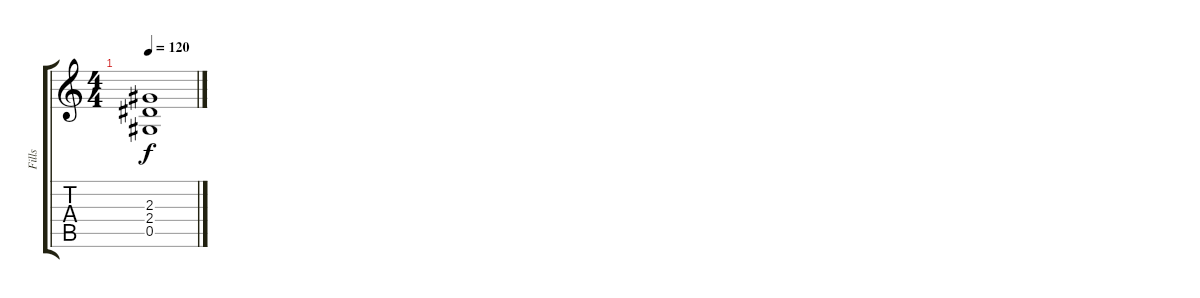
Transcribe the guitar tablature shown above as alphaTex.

\track ("Fills" "Fills") {instrument distortionguitar}
\staff {score tabs}
\tuning (Eb4 Bb3 Gb3 Db3 Ab2 Eb2) {hide}
\ts (4 4)
\tempo 120
\clef g2
\ks c
(2.3 2.4 0.5).1{dy f}
